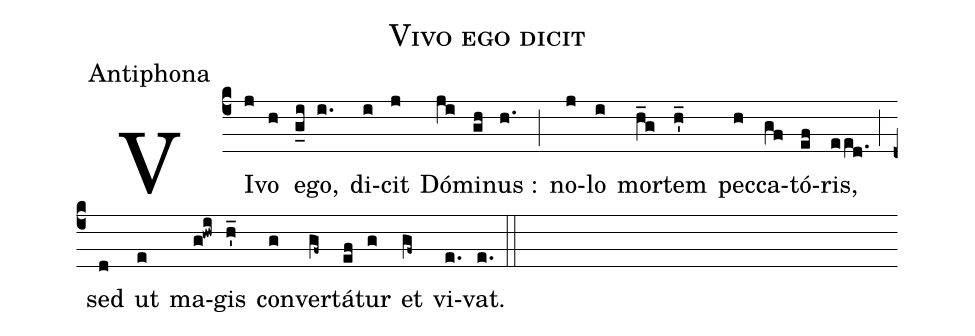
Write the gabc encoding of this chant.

name:Vivo ego dicit;
office-part:Antiphona;
%%
(c4)VI(j)vo(h) ego,(g_i i.) di(i)cit(j) Dó(ji)mi(gh)nus :(h.) (;)no(j)lo(i) mor(h_g)tem(h'_) pec(h)ca(gf)tó(ef)ris,(eed.) (;)sed(d) ut(e) ma(g!hwi)gis(h'_) con(g)ver(gf~)tá(ef)tur(g) et(gf~) vi(e.)vat.(e.) (::)
